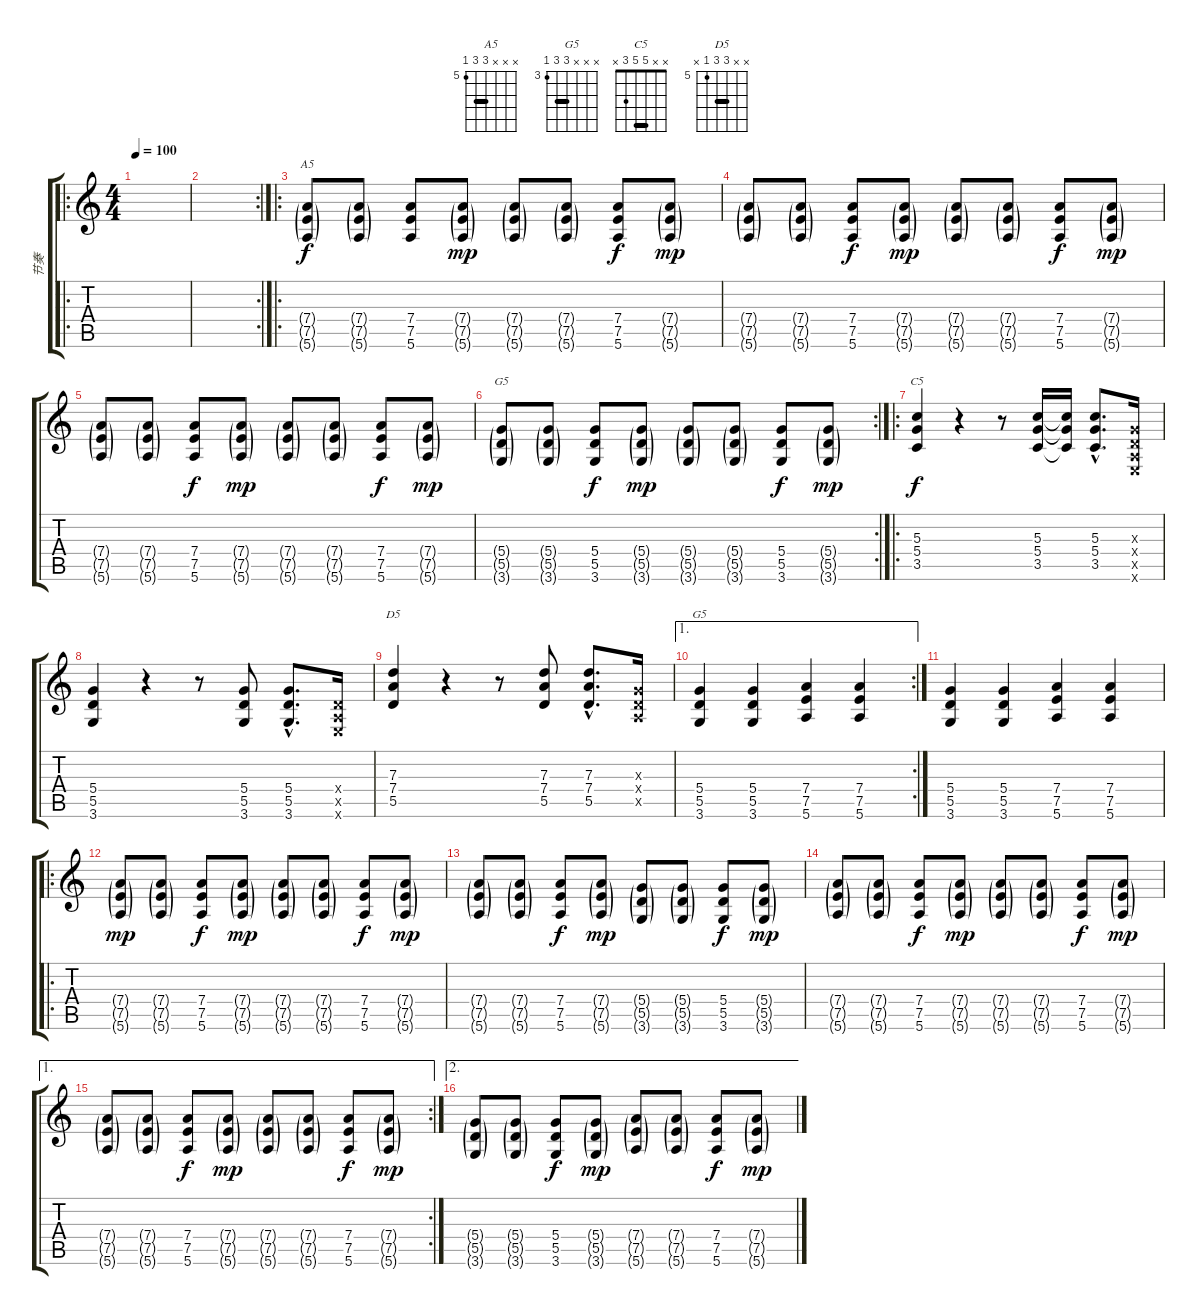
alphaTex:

\track ("节奏" "节奏") {instrument distortionguitar}
\staff {score tabs}
\tuning (E4 B3 G3 D3 A2 E2) {hide}
\chord ("A5" x x x 7 7 5) {firstfret 5 barre 7}
\chord ("G5" x x x 5 5 3) {barre 5}
\chord ("C5" x x 5 5 3 x) {barre 5}
\chord ("D5" x x 7 7 5 x) {firstfret 5 barre 7}
\chord ("G5" x x x 5 5 3) {firstfret 3 barre 5}
\ro
\ts (4 4)
\tempo 100
\clef g2
\ks c
|
\rc 2
|
\ro
(7.4{g} 7.5{g} 5.6{g}).8{ch "A5"} (7.4{g} 7.5{g} 5.6{g}).8 (7.4 7.5 5.6).8{dy f} (7.4{g} 7.5{g} 5.6{g}).8{dy mp} (7.4{g} 7.5{g} 5.6{g}).8 (7.4{g} 7.5{g} 5.6{g}).8 (7.4 7.5 5.6).8{dy f} (7.4{g} 7.5{g} 5.6{g}).8{dy mp} |
(7.4{g} 7.5{g} 5.6{g}).8 (7.4{g} 7.5{g} 5.6{g}).8 (7.4 7.5 5.6).8{dy f} (7.4{g} 7.5{g} 5.6{g}).8{dy mp} (7.4{g} 7.5{g} 5.6{g}).8 (7.4{g} 7.5{g} 5.6{g}).8 (7.4 7.5 5.6).8{dy f} (7.4{g} 7.5{g} 5.6{g}).8{dy mp} |
(7.4{g} 7.5{g} 5.6{g}).8 (7.4{g} 7.5{g} 5.6{g}).8 (7.4 7.5 5.6).8{dy f} (7.4{g} 7.5{g} 5.6{g}).8{dy mp} (7.4{g} 7.5{g} 5.6{g}).8 (7.4{g} 7.5{g} 5.6{g}).8 (7.4 7.5 5.6).8{dy f} (7.4{g} 7.5{g} 5.6{g}).8{dy mp} |
\rc 2
(5.4{g} 5.5{g} 3.6{g}).8{ch "G5"} (5.4{g} 5.5{g} 3.6{g}).8 (5.4 5.5 3.6).8{dy f} (5.4{g} 5.5{g} 3.6{g}).8{dy mp} (5.4{g} 5.5{g} 3.6{g}).8 (5.4{g} 5.5{g} 3.6{g}).8 (5.4 5.5 3.6).8{dy f} (5.4{g} 5.5{g} 3.6{g}).8{dy mp} |
\ro
(5.3 5.4 3.5).4{ch "C5" dy f} r.4 r.8 (5.3 5.4 3.5).16 (5.3{t} 5.4{t} 3.5{t}).16 (5.3{hac} 5.4{hac} 3.5{hac}).8{d} (0.3{x} 0.4{x} 0.5{x} 0.6{x}).16 |
(5.4 5.5 3.6).4 r.4 r.8 (5.4 5.5 3.6).8 (5.4{hac} 5.5{hac} 3.6{hac}).8{d} (0.4{x} 0.5{x} 0.6{x}).16 |
(7.3 7.4 5.5).4{ch "D5"} r.4 r.8 (7.3 7.4 5.5).8 (7.3{hac} 7.4{hac} 5.5{hac}).8{d} (0.3{x} 0.4{x} 0.5{x}).16 |
\ae 1
\rc 2
(5.4 5.5 3.6).4{ch "G5"} (5.4 5.5 3.6).4 (7.4 7.5 5.6).4 (7.4 7.5 5.6).4 |
(5.4 5.5 3.6).4 (5.4 5.5 3.6).4 (7.4 7.5 5.6).4 (7.4 7.5 5.6).4 |
\ro
(7.4{g} 7.5{g} 5.6{g}).8{dy mp} (7.4{g} 7.5{g} 5.6{g}).8 (7.4 7.5 5.6).8{dy f} (7.4{g} 7.5{g} 5.6{g}).8{dy mp} (7.4{g} 7.5{g} 5.6{g}).8 (7.4{g} 7.5{g} 5.6{g}).8 (7.4 7.5 5.6).8{dy f} (7.4{g} 7.5{g} 5.6{g}).8{dy mp} |
(7.4{g} 7.5{g} 5.6{g}).8 (7.4{g} 7.5{g} 5.6{g}).8 (7.4 7.5 5.6).8{dy f} (7.4{g} 7.5{g} 5.6{g}).8{dy mp} (5.4{g} 5.5{g} 3.6{g}).8 (5.4{g} 5.5{g} 3.6{g}).8 (5.4 5.5 3.6).8{dy f} (5.4{g} 5.5{g} 3.6{g}).8{dy mp} |
(7.4{g} 7.5{g} 5.6{g}).8 (7.4{g} 7.5{g} 5.6{g}).8 (7.4 7.5 5.6).8{dy f} (7.4{g} 7.5{g} 5.6{g}).8{dy mp} (7.4{g} 7.5{g} 5.6{g}).8 (7.4{g} 7.5{g} 5.6{g}).8 (7.4 7.5 5.6).8{dy f} (7.4{g} 7.5{g} 5.6{g}).8{dy mp} |
\ae 1
\rc 2
(7.4{g} 7.5{g} 5.6{g}).8 (7.4{g} 7.5{g} 5.6{g}).8 (7.4 7.5 5.6).8{dy f} (7.4{g} 7.5{g} 5.6{g}).8{dy mp} (7.4{g} 7.5{g} 5.6{g}).8 (7.4{g} 7.5{g} 5.6{g}).8 (7.4 7.5 5.6).8{dy f} (7.4{g} 7.5{g} 5.6{g}).8{dy mp} |
\ae 2
(5.4{g} 5.5{g} 3.6{g}).8 (5.4{g} 5.5{g} 3.6{g}).8 (5.4 5.5 3.6).8{dy f} (5.4{g} 5.5{g} 3.6{g}).8{dy mp} (7.4{g} 7.5{g} 5.6{g}).8 (7.4{g} 7.5{g} 5.6{g}).8 (7.4 7.5 5.6).8{dy f} (7.4{g} 7.5{g} 5.6{g}).8{dy mp}
